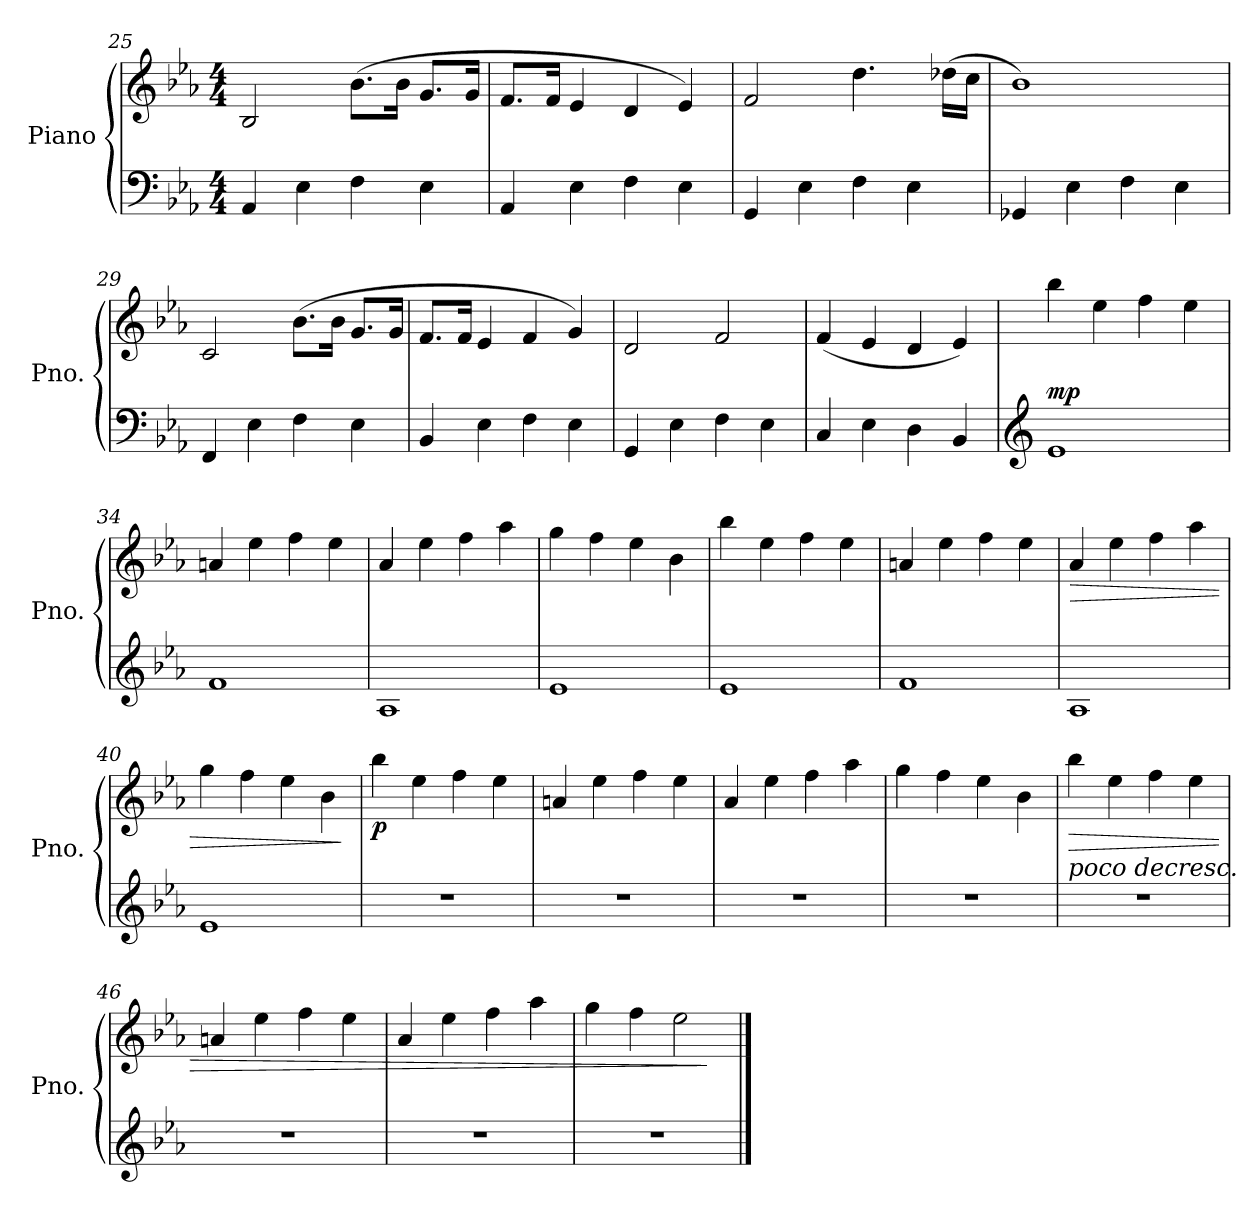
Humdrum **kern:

**kern	**kern	**dynam
*part1	*part1	*part1
*staff2	*staff1	*staff1/2
*I"Piano	*	*
*I'Pno.	*	*
*clefF4	*clefG2	*
*k[b-e-a-]	*k[b-e-a-]	*
*M4/4	*M4/4	*
=25	=25	=25
4AA-/	2B-/	.
4E-\	.	.
4F\	(8.b-\L	.
.	16b-\Jk	.
4E-\	8.g/L	.
.	16g/Jk	.
=26	=26	=26
4AA-/	8.f/L	.
.	16f/Jk	.
4E-\	4e-/	.
4F\	4d/	.
4E-\	4e-/)	.
=27	=27	=27
4GG/	2f/	.
4E-\	.	.
4F\	4.dd\	.
4E-\	.	.
.	(16dd-X\LL	.
.	16cc\JJ	.
!!LO:PB:g=z
=28	=28	=28
4GG-X/	1b-)	.
4E-\	.	.
4F\	.	.
4E-\	.	.
=29	=29	=29
4FF/	2c/	.
4E-\	.	.
4F\	(8.b-\L	.
.	16b-\Jk	.
4E-\	8.g/L	.
.	16g/Jk	.
=30	=30	=30
4BB-/	8.f/L	.
.	16f/Jk	.
4E-\	4e-/	.
4F\	4f/	.
4E-\	4g/)	.
=31	=31	=31
4GG/	2d/	.
4E-\	.	.
4F\	2f/	.
4E-\	.	.
!!LO:LB:g=z
=32	=32	=32
4C/	(4f/	.
4E-\	4e-/	.
4D\	4d/	.
4BB-/	4e-/)	.
=33	=33	=33
*clefG2	*	*
!	!	!LO:DY:a=2
1e-	4bb-\	mp
.	4ee-\	.
.	4ff\	.
.	4ee-\	.
=34	=34	=34
1f	4an/	.
.	4ee-\	.
.	4ff\	.
.	4ee-\	.
=35	=35	=35
1A-	4a-/	.
.	4ee-\	.
.	4ff\	.
.	4aa-\	.
=36	=36	=36
1e-	4gg\	.
.	4ff\	.
.	4ee-\	.
.	4b-\	.
!!LO:LB:g=z
=37	=37	=37
1e-	4bb-\	.
.	4ee-\	.
.	4ff\	.
.	4ee-\	.
=38	=38	=38
1f	4an/	.
.	4ee-\	.
.	4ff\	.
.	4ee-\	.
=39	=39	=39
!	!	!LO:HP:b
1A-	4a-/	>
.	4ee-\	.
.	4ff\	.
.	4aa-\	.
=40	=40	=40
1e-	4gg\	.
.	4ff\	.
.	4ee-\	.
.	4b-\	.
.	.	]
=41	=41	=41
!	!	!LO:DY:b
1r	4bb-\	p
.	4ee-\	.
.	4ff\	.
.	4ee-\	.
!!LO:LB:g=z
=42	=42	=42
1r	4an/	.
.	4ee-\	.
.	4ff\	.
.	4ee-\	.
=43	=43	=43
1r	4a-/	.
.	4ee-\	.
.	4ff\	.
.	4aa-\	.
=44	=44	=44
1r	4gg\	.
.	4ff\	.
.	4ee-\	.
.	4b-\	.
=45	=45	=45
!LO:TX:a:i:t=poco decresc.	!	!
!	!	!LO:HP:b
1r	4bb-\	>
.	4ee-\	.
.	4ff\	.
.	4ee-\	.
=46	=46	=46
1r	4an/	.
.	4ee-\	.
.	4ff\	.
.	4ee-\	.
!!LO:LB:g=z
=47	=47	=47
1r	4a-/	.
.	4ee-\	.
.	4ff\	.
.	4aa-\	.
=48	=48	=48
1r	4gg\	.
.	4ff\	.
.	2ee-\	.
.	.	]
==	==	==
*-	*-	*-
